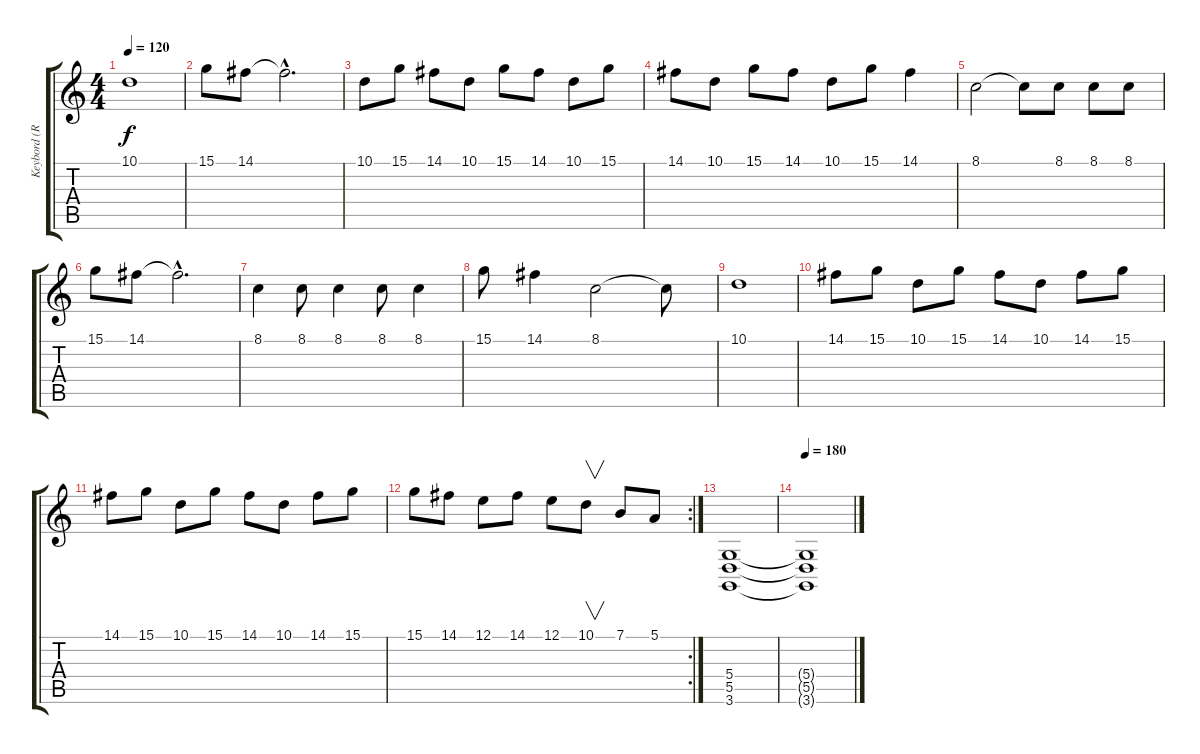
\track ("Keybord (Right)" "Keybord (R") {instrument pad7halo}
\staff {score tabs}
\tuning (E4 B3 G3 D3 A2 E2) {hide}
\ts (4 4)
\tempo 120
\clef g2
\ks c
10.1.1{dy f} |
15.1.8 14.1.8 14.1{hac t}.2{d} |
10.1.8 15.1.8 14.1.8 10.1.8 15.1.8 14.1.8 10.1.8 15.1.8 |
14.1.8 10.1.8 15.1.8 14.1.8 10.1.8 15.1.8 14.1.4 |
8.1.2 8.1{t}.8 8.1.8 8.1.8 8.1.8 |
15.1.8 14.1.8 14.1{hac t}.2{d} |
8.1.4 8.1.8 8.1.4 8.1.8 8.1.4 |
15.1.8 14.1.4 8.1.2 8.1{t}.8 |
10.1.1 |
14.1.8 15.1.8 10.1.8 15.1.8 14.1.8 10.1.8 14.1.8 15.1.8 |
14.1.8 15.1.8 10.1.8 15.1.8 14.1.8 10.1.8 14.1.8 15.1.8 |
\rc 2
15.1.8 14.1.8 12.1.8 14.1.8 12.1.8 10.1.8{v} 7.1.8 5.1.8 |
(5.4 5.5 3.6).1{instrument fx6goblins} |
\tempo 180
(5.4{t} 5.5{t} 3.6{t}).1
